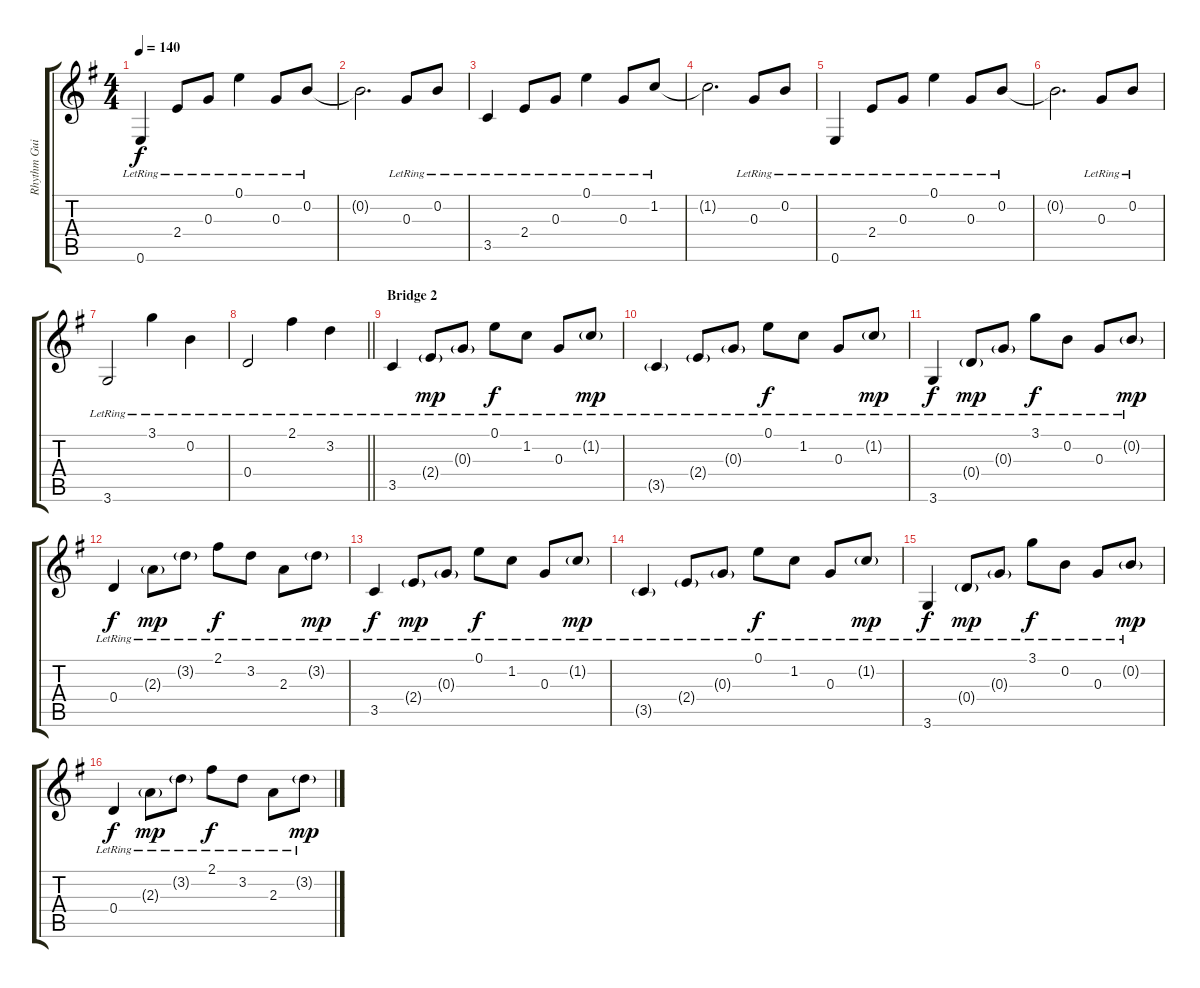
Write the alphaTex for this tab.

\track ("Rhythm Guitar 1: Axel Rudi Pell" "Rhythm Gui") {instrument electricguitarclean}
\staff {score tabs}
\tuning (E4 B3 G3 D3 A2 E2) {hide}
\ts (4 4)
\tempo 140
\clef g2
\ks eminor
0.6{lr}.4{dy f} 2.4{lr}.8 0.3{lr}.8 0.1{lr}.4 0.3{lr}.8 0.2{lr}.8 |
0.2{t}.2{d} 0.3{lr}.8 0.2{lr}.8 |
3.5{lr}.4 2.4{lr}.8 0.3{lr}.8 0.1{lr}.4 0.3{lr}.8 1.2{lr}.8 |
1.2{t}.2{d} 0.3{lr}.8 0.2{lr}.8 |
0.6{lr}.4 2.4{lr}.8 0.3{lr}.8 0.1{lr}.4 0.3{lr}.8 0.2{lr}.8 |
0.2{t}.2{d} 0.3{lr}.8 0.2{lr}.8 |
3.6{lr}.2 3.1{lr}.4 0.2{lr}.4 |
\barLineRight lightlight
0.4{lr}.2 2.1{lr}.4 3.2{lr}.4 |
\section ("" "Bridge 2")
3.5{lr}.4 2.4{g lr}.8{dy mp} 0.3{g lr}.8 0.1{lr}.8{dy f} 1.2{lr}.8 0.3{lr}.8 1.2{g lr}.8{dy mp} |
3.5{g lr}.4 2.4{g lr}.8 0.3{g lr}.8 0.1{lr}.8{dy f} 1.2{lr}.8 0.3{lr}.8 1.2{g lr}.8{dy mp} |
3.6{lr}.4{dy f} 0.4{g lr}.8{dy mp} 0.3{g lr}.8 3.1{lr}.8{dy f} 0.2{lr}.8 0.3{lr}.8 0.2{g lr}.8{dy mp} |
0.4{lr}.4{dy f} 2.3{g lr}.8{dy mp} 3.2{g lr}.8 2.1{lr}.8{dy f} 3.2{lr}.8 2.3{lr}.8 3.2{g lr}.8{dy mp} |
3.5{lr}.4{dy f} 2.4{g lr}.8{dy mp} 0.3{g lr}.8 0.1{lr}.8{dy f} 1.2{lr}.8 0.3{lr}.8 1.2{g lr}.8{dy mp} |
3.5{g lr}.4 2.4{g lr}.8 0.3{g lr}.8 0.1{lr}.8{dy f} 1.2{lr}.8 0.3{lr}.8 1.2{g lr}.8{dy mp} |
3.6{lr}.4{dy f} 0.4{g lr}.8{dy mp} 0.3{g lr}.8 3.1{lr}.8{dy f} 0.2{lr}.8 0.3{lr}.8 0.2{g lr}.8{dy mp} |
0.4{lr}.4{dy f} 2.3{g lr}.8{dy mp} 3.2{g lr}.8 2.1{lr}.8{dy f} 3.2{lr}.8 2.3{lr}.8 3.2{g lr}.8{dy mp}
